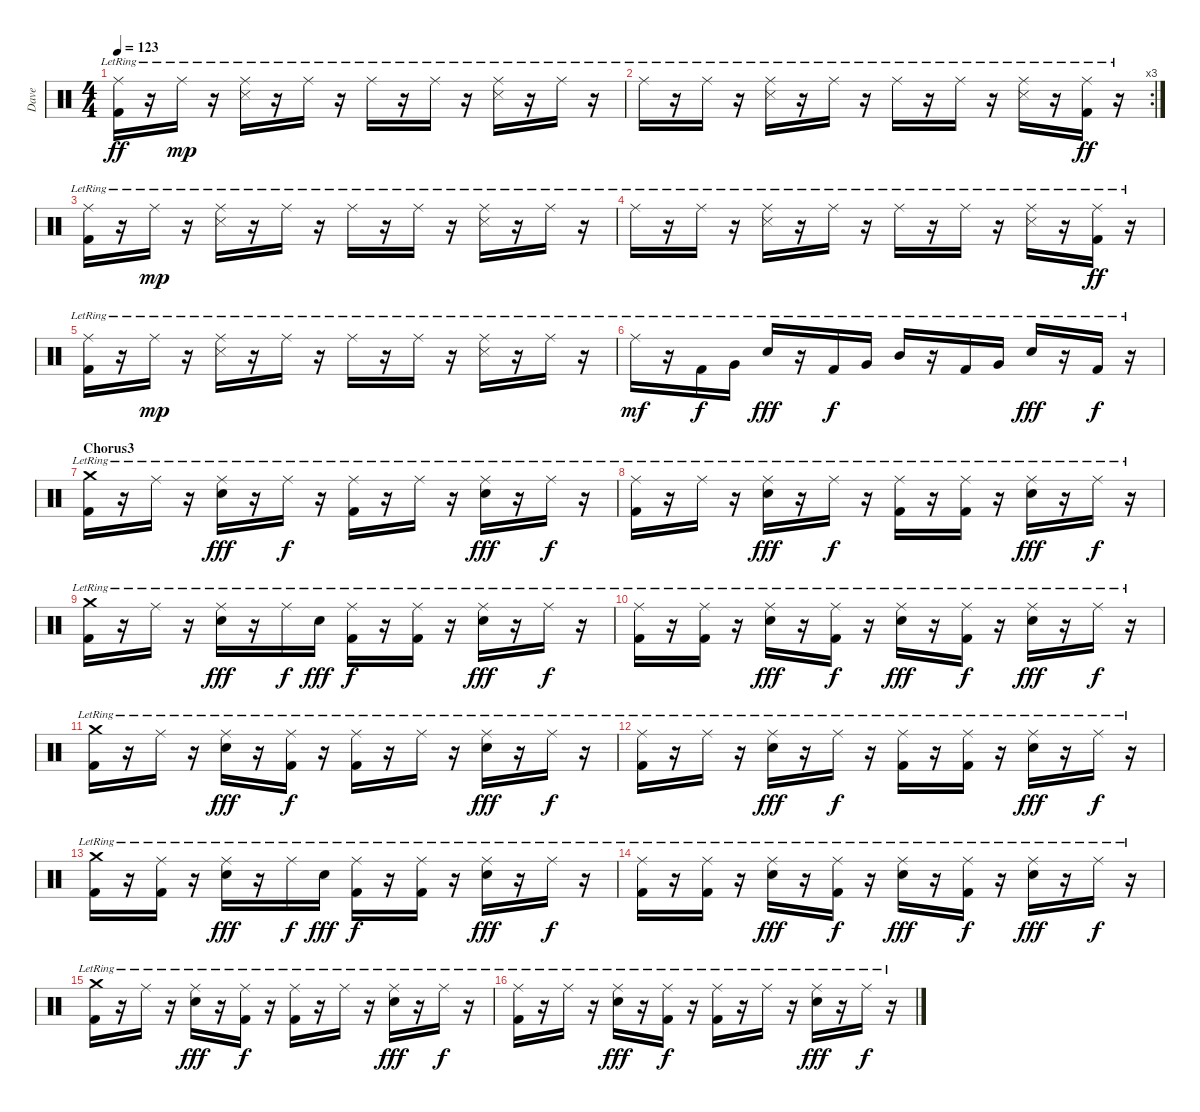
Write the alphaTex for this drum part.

\track ("Dave" "Dave") {instrument percussion}
\staff {score}
\articulation defaults
\ts (4 4)
\tempo 123
\clef neutral
\ks c
("Ride (middle)"{lr} "Kick (hit) 2"{lr}).16{dy ff} r.16 "Ride (middle)"{lr}.16{dy mp} r.16 ("Ride (middle)"{lr} "Snare (side stick) 3"{lr}).16 r.16 "Ride (middle)"{lr}.16 r.16 "Ride (middle)"{lr}.16 r.16 "Ride (middle)"{lr}.16 r.16 ("Ride (middle)"{lr} "Snare (side stick) 3"{lr}).16 r.16 "Ride (middle)"{lr}.16 r.16 |
\rc 3 "Ride (middle)"{lr}.16
r.16 "Ride (middle)"{lr}.16 r.16 ("Ride (middle)"{lr} "Snare (side stick) 3"{lr}).16 r.16 "Ride (middle)"{lr}.16 r.16 "Ride (middle)"{lr}.16 r.16 "Ride (middle)"{lr}.16 r.16 ("Ride (middle)"{lr} "Snare (side stick) 3"{lr}).16 r.16 ("Ride (middle)"{lr} "Kick (hit) 2"{lr}).16{dy ff} r.16 |
("Ride (middle)"{lr} "Kick (hit) 2"{lr}).16 r.16 "Ride (middle)"{lr}.16{dy mp} r.16 ("Ride (middle)"{lr} "Snare (side stick) 3"{lr}).16 r.16 "Ride (middle)"{lr}.16 r.16 "Ride (middle)"{lr}.16 r.16 "Ride (middle)"{lr}.16 r.16 ("Ride (middle)"{lr} "Snare (side stick) 3"{lr}).16 r.16 "Ride (middle)"{lr}.16 r.16 |
"Ride (middle)"{lr}.16 r.16 "Ride (middle)"{lr}.16 r.16 ("Ride (middle)"{lr} "Snare (side stick) 3"{lr}).16 r.16 "Ride (middle)"{lr}.16 r.16 "Ride (middle)"{lr}.16 r.16 "Ride (middle)"{lr}.16 r.16 ("Ride (middle)"{lr} "Snare (side stick) 3"{lr}).16 r.16 ("Ride (middle)"{lr} "Kick (hit) 2"{lr}).16{dy ff} r.16 |
("Ride (middle)"{lr} "Kick (hit) 2"{lr}).16 r.16 "Ride (middle)"{lr}.16{dy mp} r.16 ("Ride (middle)"{lr} "Snare (side stick) 3"{lr}).16 r.16 "Ride (middle)"{lr}.16 r.16 "Ride (middle)"{lr}.16 r.16 "Ride (middle)"{lr}.16 r.16 ("Ride (middle)"{lr} "Snare (side stick) 3"{lr}).16 r.16 "Ride (middle)"{lr}.16 r.16 |
"Ride (middle)"{lr}.16{dy mf} r.16 "Kick (hit) 2"{lr}.16{dy f} "Very Low Tom (hit)"{lr}.16 "Snare (hit) 2"{lr}.16{dy fff} r.16 "Kick (hit) 2"{lr}.16{dy f} "Very Low Tom (hit)"{lr}.16 "Mid Tom (hit)"{lr}.16 r.16 "Kick (hit) 2"{lr}.16 "Very Low Tom (hit)"{lr}.16 "Snare (hit) 2"{lr}.16{dy fff} r.16 "Kick (hit) 2"{lr}.16{dy f} r.16 |
\section ("" "Chorus3")
("Crash medium (hit)"{lr} "Kick (hit) 2"{lr}).16 r.16 "Ride (middle)"{lr}.16 r.16 ("Ride (middle)"{lr} "Snare (hit) 2"{lr}).16{dy fff} r.16 "Ride (middle)"{lr}.16{dy f} r.16 ("Ride (middle)"{lr} "Kick (hit) 2"{lr}).16 r.16 "Ride (middle)"{lr}.16 r.16 ("Ride (middle)"{lr} "Snare (hit) 2"{lr}).16{dy fff} r.16 "Ride (middle)"{lr}.16{dy f} r.16 |
("Ride (middle)"{lr} "Kick (hit) 2"{lr}).16 r.16 "Ride (middle)"{lr}.16 r.16 ("Ride (middle)"{lr} "Snare (hit) 2"{lr}).16{dy fff} r.16 "Ride (middle)"{lr}.16{dy f} r.16 ("Ride (middle)"{lr} "Kick (hit) 2"{lr}).16 r.16 ("Ride (middle)"{lr} "Kick (hit) 2"{lr}).16 r.16 ("Ride (middle)"{lr} "Snare (hit) 2"{lr}).16{dy fff} r.16 "Ride (middle)"{lr}.16{dy f} r.16 |
("Crash medium (hit)"{lr} "Kick (hit) 2"{lr}).16 r.16 "Ride (middle)"{lr}.16 r.16 ("Ride (middle)"{lr} "Snare (hit) 2"{lr}).16{dy fff} r.16 "Ride (middle)"{lr}.16{dy f} "Snare (hit) 2"{lr}.16{dy fff} ("Ride (middle)"{lr} "Kick (hit) 2"{lr}).16{dy f} r.16 ("Ride (middle)"{lr} "Kick (hit) 2"{lr}).16 r.16 ("Ride (middle)"{lr} "Snare (hit) 2"{lr}).16{dy fff} r.16 "Ride (middle)"{lr}.16{dy f} r.16 |
("Ride (middle)"{lr} "Kick (hit) 2"{lr}).16 r.16 ("Ride (middle)"{lr} "Kick (hit) 2"{lr}).16 r.16 ("Ride (middle)"{lr} "Snare (hit) 2"{lr}).16{dy fff} r.16 ("Ride (middle)"{lr} "Kick (hit) 2"{lr}).16{dy f} r.16 ("Ride (middle)"{lr} "Snare (hit) 2"{lr}).16{dy fff} r.16 ("Ride (middle)"{lr} "Kick (hit) 2"{lr}).16{dy f} r.16 ("Ride (middle)"{lr} "Snare (hit) 2"{lr}).16{dy fff} r.16 "Ride (middle)"{lr}.16{dy f} r.16 |
("Crash medium (hit)"{lr} "Kick (hit) 2"{lr}).16 r.16 "Ride (middle)"{lr}.16 r.16 ("Ride (middle)"{lr} "Snare (hit) 2"{lr}).16{dy fff} r.16 ("Ride (middle)"{lr} "Kick (hit) 2"{lr}).16{dy f} r.16 ("Ride (middle)"{lr} "Kick (hit) 2"{lr}).16 r.16 "Ride (middle)"{lr}.16 r.16 ("Ride (middle)"{lr} "Snare (hit) 2"{lr}).16{dy fff} r.16 "Ride (middle)"{lr}.16{dy f} r.16 |
("Ride (middle)"{lr} "Kick (hit) 2"{lr}).16 r.16 "Ride (middle)"{lr}.16 r.16 ("Ride (middle)"{lr} "Snare (hit) 2"{lr}).16{dy fff} r.16 "Ride (middle)"{lr}.16{dy f} r.16 ("Ride (middle)"{lr} "Kick (hit) 2"{lr}).16 r.16 ("Ride (middle)"{lr} "Kick (hit) 2"{lr}).16 r.16 ("Ride (middle)"{lr} "Snare (hit) 2"{lr}).16{dy fff} r.16 "Ride (middle)"{lr}.16{dy f} r.16 |
("Crash medium (hit)"{lr} "Kick (hit) 2"{lr}).16 r.16 ("Ride (middle)"{lr} "Kick (hit) 2"{lr}).16 r.16 ("Ride (middle)"{lr} "Snare (hit) 2"{lr}).16{dy fff} r.16 "Ride (middle)"{lr}.16{dy f} "Snare (hit) 2"{lr}.16{dy fff} ("Ride (middle)"{lr} "Kick (hit) 2"{lr}).16{dy f} r.16 ("Ride (middle)"{lr} "Kick (hit) 2"{lr}).16 r.16 ("Ride (middle)"{lr} "Snare (hit) 2"{lr}).16{dy fff} r.16 "Ride (middle)"{lr}.16{dy f} r.16 |
("Ride (middle)"{lr} "Kick (hit) 2"{lr}).16 r.16 ("Ride (middle)"{lr} "Kick (hit) 2"{lr}).16 r.16 ("Ride (middle)"{lr} "Snare (hit) 2"{lr}).16{dy fff} r.16 ("Ride (middle)"{lr} "Kick (hit) 2"{lr}).16{dy f} r.16 ("Ride (middle)"{lr} "Snare (hit) 2"{lr}).16{dy fff} r.16 ("Ride (middle)"{lr} "Kick (hit) 2"{lr}).16{dy f} r.16 ("Ride (middle)"{lr} "Snare (hit) 2"{lr}).16{dy fff} r.16 "Ride (middle)"{lr}.16{dy f} r.16 |
("Crash medium (hit)"{lr} "Kick (hit) 2"{lr}).16 r.16 "Ride (middle)"{lr}.16 r.16 ("Ride (middle)"{lr} "Snare (hit) 2"{lr}).16{dy fff} r.16 ("Ride (middle)"{lr} "Kick (hit) 2"{lr}).16{dy f} r.16 ("Ride (middle)"{lr} "Kick (hit) 2"{lr}).16 r.16 "Ride (middle)"{lr}.16 r.16 ("Ride (middle)"{lr} "Snare (hit) 2"{lr}).16{dy fff} r.16 "Ride (middle)"{lr}.16{dy f} r.16 |
("Ride (middle)"{lr} "Kick (hit) 2"{lr}).16 r.16 "Ride (middle)"{lr}.16 r.16 ("Ride (middle)"{lr} "Snare (hit) 2"{lr}).16{dy fff} r.16 ("Ride (middle)"{lr} "Kick (hit) 2"{lr}).16{dy f} r.16 ("Ride (middle)"{lr} "Kick (hit) 2"{lr}).16 r.16 "Ride (middle)"{lr}.16 r.16 ("Ride (middle)"{lr} "Snare (hit) 2"{lr}).16{dy fff} r.16 "Ride (middle)"{lr}.16{dy f} r.16
